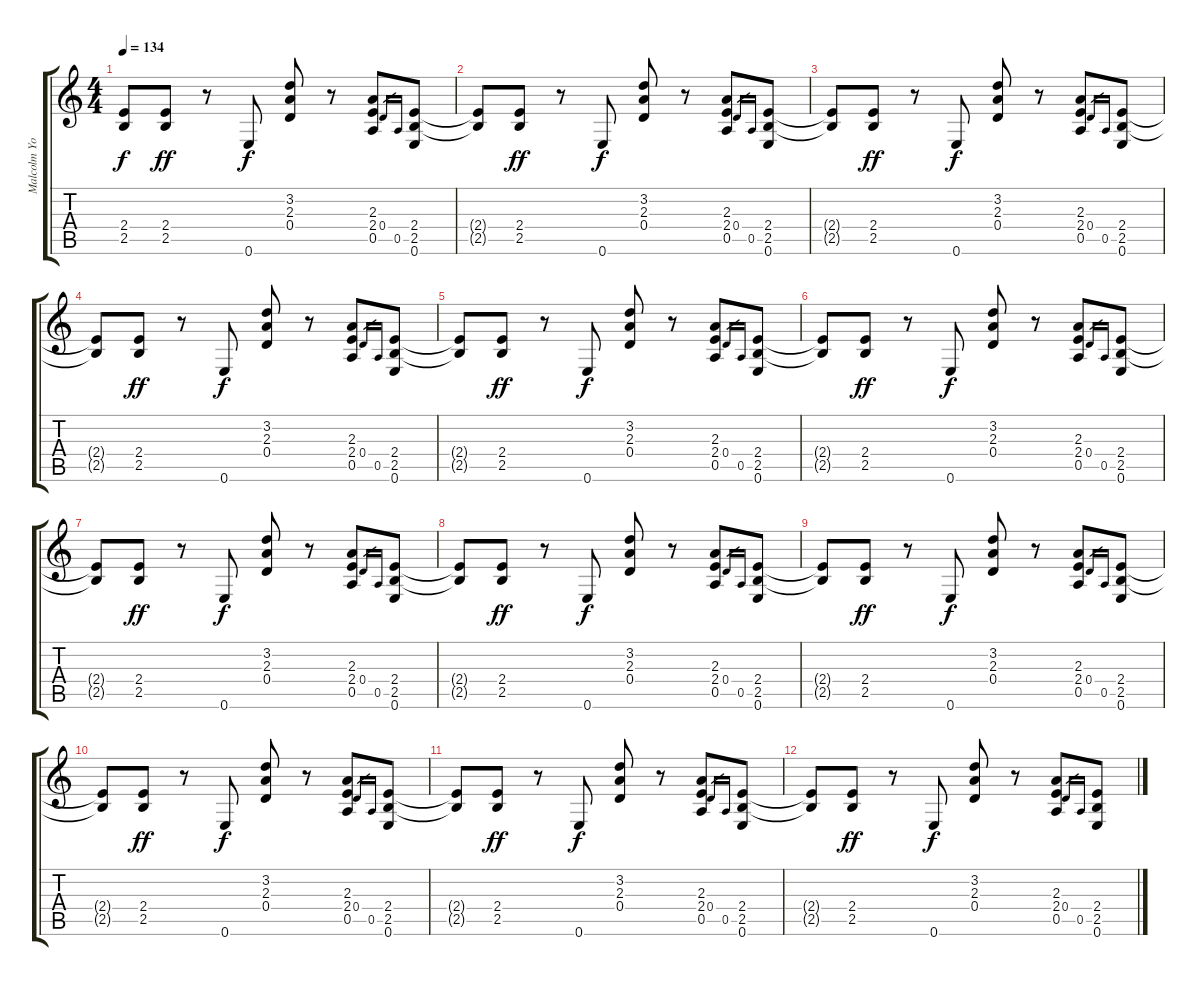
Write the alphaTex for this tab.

\track ("Malcolm Young" "Malcolm Yo") {instrument overdrivenguitar}
\staff {score tabs}
\tuning (E4 B3 G3 D3 A2 E2) {hide}
\ts (4 4)
\tempo 134
\clef g2
\ks c
(2.4{t} 2.5{t}).8{dy f} (2.4 2.5).8{dy ff} r.8 0.6.8{dy f} (3.2 2.3 0.4).8 r.8 (2.3 2.4 0.5).8 0.4.16{gr} 0.5.16{gr} (2.4 2.5 0.6).8 |
(2.4{t} 2.5{t}).8 (2.4 2.5).8{dy ff} r.8 0.6.8{dy f} (3.2 2.3 0.4).8 r.8 (2.3 2.4 0.5).8 0.4.16{gr} 0.5.16{gr} (2.4 2.5 0.6).8 |
(2.4{t} 2.5{t}).8 (2.4 2.5).8{dy ff} r.8 0.6.8{dy f} (3.2 2.3 0.4).8 r.8 (2.3 2.4 0.5).8 0.4.16{gr} 0.5.16{gr} (2.4 2.5 0.6).8 |
(2.4{t} 2.5{t}).8 (2.4 2.5).8{dy ff} r.8 0.6.8{dy f} (3.2 2.3 0.4).8 r.8 (2.3 2.4 0.5).8 0.4.16{gr} 0.5.16{gr} (2.4 2.5 0.6).8 |
(2.4{t} 2.5{t}).8 (2.4 2.5).8{dy ff} r.8 0.6.8{dy f} (3.2 2.3 0.4).8 r.8 (2.3 2.4 0.5).8 0.4.16{gr} 0.5.16{gr} (2.4 2.5 0.6).8 |
(2.4{t} 2.5{t}).8 (2.4 2.5).8{dy ff} r.8 0.6.8{dy f} (3.2 2.3 0.4).8 r.8 (2.3 2.4 0.5).8 0.4.16{gr} 0.5.16{gr} (2.4 2.5 0.6).8 |
(2.4{t} 2.5{t}).8 (2.4 2.5).8{dy ff} r.8 0.6.8{dy f} (3.2 2.3 0.4).8 r.8 (2.3 2.4 0.5).8 0.4.16{gr} 0.5.16{gr} (2.4 2.5 0.6).8 |
(2.4{t} 2.5{t}).8 (2.4 2.5).8{dy ff} r.8 0.6.8{dy f} (3.2 2.3 0.4).8 r.8 (2.3 2.4 0.5).8 0.4.16{gr} 0.5.16{gr} (2.4 2.5 0.6).8 |
(2.4{t} 2.5{t}).8 (2.4 2.5).8{dy ff} r.8 0.6.8{dy f} (3.2 2.3 0.4).8 r.8 (2.3 2.4 0.5).8 0.4.16{gr} 0.5.16{gr} (2.4 2.5 0.6).8 |
(2.4{t} 2.5{t}).8 (2.4 2.5).8{dy ff} r.8 0.6.8{dy f} (3.2 2.3 0.4).8 r.8 (2.3 2.4 0.5).8 0.4.16{gr} 0.5.16{gr} (2.4 2.5 0.6).8 |
(2.4{t} 2.5{t}).8{volume 0} (2.4 2.5).8{dy ff} r.8 0.6.8{dy f} (3.2 2.3 0.4).8 r.8 (2.3 2.4 0.5).8 0.4.16{gr} 0.5.16{gr} (2.4 2.5 0.6).8 |
(2.4{t} 2.5{t}).8 (2.4 2.5).8{dy ff} r.8 0.6.8{dy f} (3.2 2.3 0.4).8 r.8 (2.3 2.4 0.5).8 0.4.16{gr} 0.5.16{gr} (2.4 2.5 0.6).8
